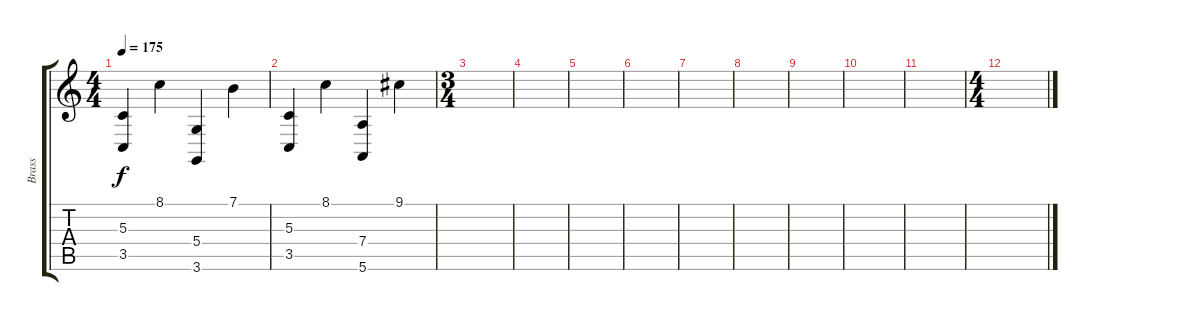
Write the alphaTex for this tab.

\track ("Brass" "Brass") {instrument synthbrass1}
\staff {score tabs}
\tuning (E4 B3 G3 D3 A2 E2) {hide}
\ts (4 4)
\tempo 175
\clef g2
\ks c
(5.3 3.5).4{dy f} 8.1.4 (5.4 3.6).4 7.1.4 |
(5.3 3.5).4 8.1.4 (7.4 5.6).4 9.1.4 |
\ts (3 4)
|
|
|
|
|
|
|
|
|
\ts (4 4)
